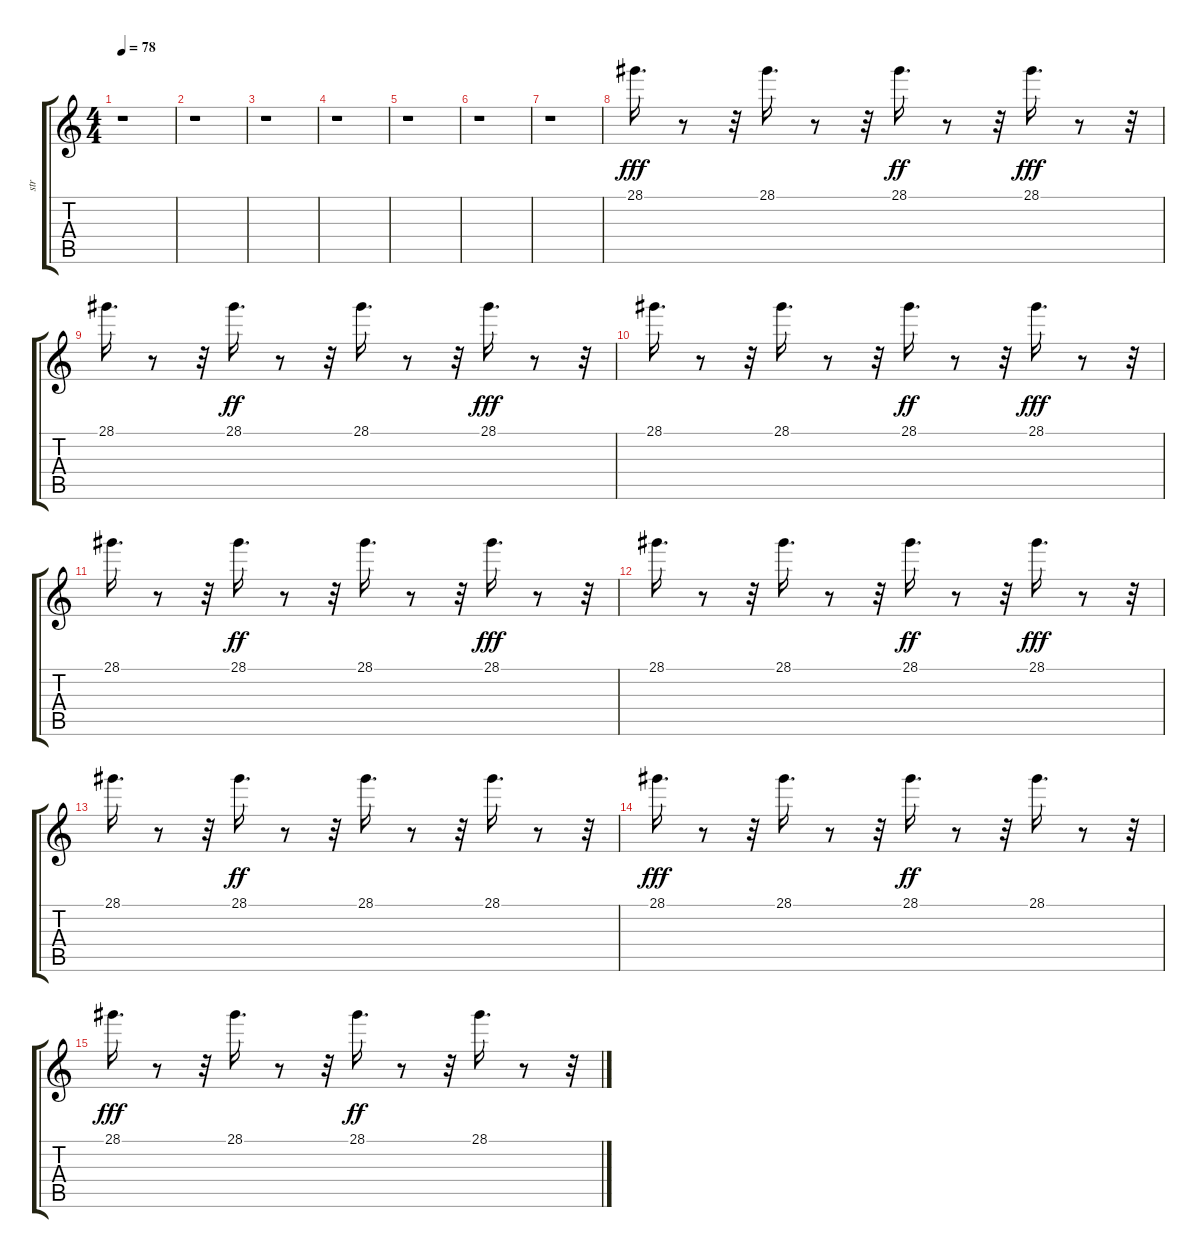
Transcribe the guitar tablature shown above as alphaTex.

\track ("str" "str") {instrument stringensemble1}
\staff {score tabs}
\tuning (E4 B3 G3 D3 A2 E2) {hide}
\ts (4 4)
\tempo 78
\clef g2
\ks c
r.1{dy f} |
r.1 |
r.1 |
r.1 |
r.1 |
r.1 |
r.1 |
28.1.16{d dy fff volume 9 instrument stringensemble1} r.8 r.32 28.1.16{d} r.8 r.32 28.1.16{d dy ff} r.8 r.32 28.1.16{d dy fff} r.8 r.32 |
28.1.16{d} r.8 r.32 28.1.16{d dy ff} r.8 r.32 28.1.16{d} r.8 r.32 28.1.16{d dy fff} r.8 r.32 |
28.1.16{d} r.8 r.32 28.1.16{d volume 10} r.8 r.32 28.1.16{d dy ff} r.8 r.32 28.1.16{d dy fff} r.8 r.32 |
28.1.16{d volume 10} r.8 r.32 28.1.16{d dy ff volume 9} r.8 r.32 28.1.16{d volume 8} r.8 r.32 28.1.16{d dy fff volume 8} r.8 r.32 |
28.1.16{d volume 7} r.8 r.32 28.1.16{d volume 7} r.8 r.32 28.1.16{d dy ff} r.8 r.32 28.1.16{d dy fff volume 6} r.8 r.32 |
28.1.16{d} r.8 r.32 28.1.16{d dy ff volume 6} r.8 r.32 28.1.16{d} r.8 r.32 28.1.16{d volume 5} r.8 r.32 |
28.1.16{d dy fff} r.8 r.32 28.1.16{d volume 4} r.8 r.32 28.1.16{d dy ff volume 3} r.8 r.32 28.1.16{d volume 2} r.8 r.32 |
28.1.16{d dy fff volume 1} r.8 r.32 28.1.16{d volume 1} r.8 r.32 28.1.16{d dy ff volume 1} r.8 r.32 28.1.16{d volume 0} r.8 r.32
